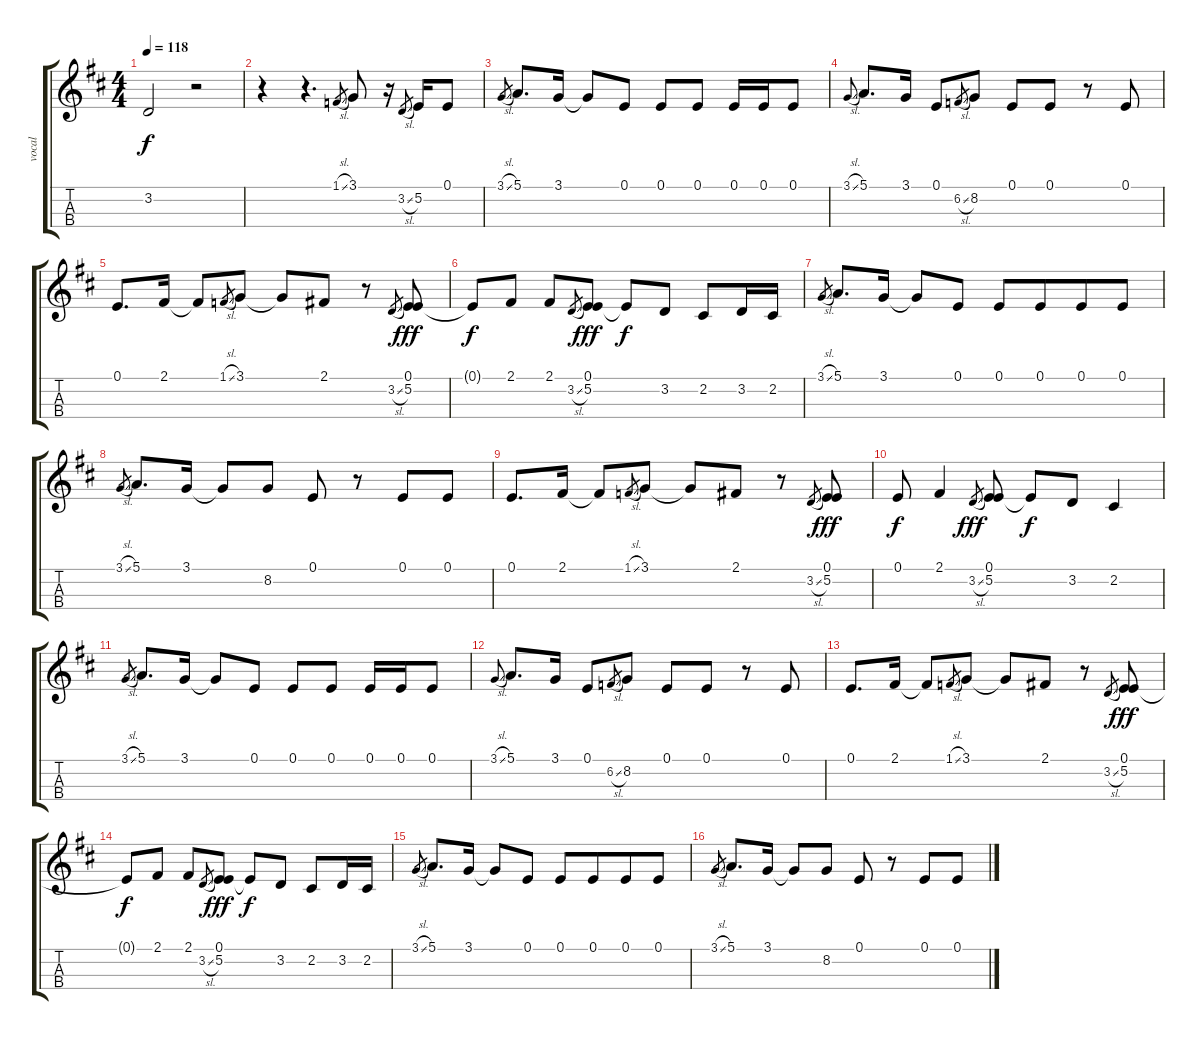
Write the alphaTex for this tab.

\track ("vocal" "vocal") {solo instrument lead6voice}
\staff {score tabs}
\tuning (E4 B3 G3 D3) {hide}
\ts (4 4)
\tempo 118
\clef g2
\ks d
3.2{t}.2{dy f} r.2 |
r.4 r.4{d} 1.1{sl}.8{gr} 3.1.8 r.16 3.2{sl}.8{gr} 5.2.16 0.1.8 |
3.1{sl}.8{gr} 5.1.8{d} 3.1.16 3.1{t}.8 0.1.8 0.1.8 0.1.8 0.1.16 0.1.16 0.1.8 |
3.1{sl}.8{gr onbeat} 5.1.8{d} 3.1.16 0.1.8 6.2{sl}.8{gr} 8.2.8 0.1.8 0.1.8 r.8 0.1.8 |
0.1.8{d} 2.1.16 2.1{t}.8 1.1{sl}.8{gr} 3.1.8 3.1{t}.8{beam merge} 2.1.8 r.8 3.2{sl}.8{gr} (0.1 5.2).8{dy fff} |
0.1{t}.8{dy f} 2.1.8 2.1.8 3.2{sl}.8{gr} (0.1 5.2).8{dy fff} 0.1{t}.8{dy f} 3.2.8 2.2.8 3.2.16 2.2.16 |
3.1{sl}.8{gr} 5.1.8{d} 3.1.16 3.1{t}.8 0.1.8 0.1.8 0.1.8{beam merge} 0.1.8 0.1.8 |
3.1{sl}.8{gr} 5.1.8{d} 3.1.16 3.1{t}.8 8.2.8 0.1.8 r.8{beam merge} 0.1.8 0.1.8 |
0.1.8{d} 2.1.16 2.1{t}.8 1.1{sl}.8{gr} 3.1.8 3.1{t}.8{beam merge} 2.1.8 r.8 3.2{sl}.8{gr} (0.1 5.2).8{dy fff} |
0.1.8{dy f} 2.1.4 3.2{sl}.8{gr dy fff} (0.1 5.2).8 0.1{t}.8{dy f} 3.2.8 2.2.4 |
3.1{sl}.8{gr} 5.1.8{d} 3.1.16 3.1{t}.8 0.1.8 0.1.8 0.1.8 0.1.16 0.1.16 0.1.8 |
3.1{sl}.8{gr onbeat} 5.1.8{d} 3.1.16 0.1.8 6.2{sl}.8{gr} 8.2.8 0.1.8 0.1.8 r.8 0.1.8 |
0.1.8{d} 2.1.16 2.1{t}.8 1.1{sl}.8{gr} 3.1.8 3.1{t}.8{beam merge} 2.1.8 r.8 3.2{sl}.8{gr} (0.1 5.2).8{dy fff} |
0.1{t}.8{dy f} 2.1.8 2.1.8 3.2{sl}.8{gr} (0.1 5.2).8{dy fff} 0.1{t}.8{dy f} 3.2.8 2.2.8 3.2.16 2.2.16 |
3.1{sl}.8{gr} 5.1.8{d} 3.1.16 3.1{t}.8 0.1.8 0.1.8 0.1.8{beam merge} 0.1.8 0.1.8 |
3.1{sl}.8{gr} 5.1.8{d} 3.1.16 3.1{t}.8 8.2.8 0.1.8 r.8{beam merge} 0.1.8 0.1.8
